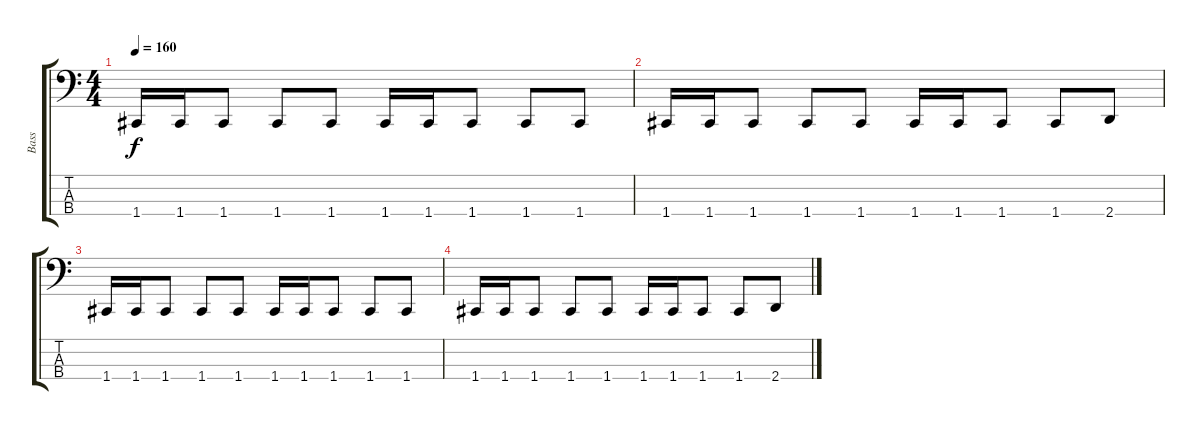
\track ("Bass" "Bass") {instrument electricbasspick}
\staff {score tabs}
\tuning (F2 C2 G1 C1) {hide}
\ts (4 4)
\tempo 160
\clef f4
\ks c
1.4.16{dy f} 1.4.16 1.4.8 1.4.8 1.4.8 1.4.16 1.4.16 1.4.8 1.4.8 1.4.8 |
1.4.16 1.4.16 1.4.8 1.4.8 1.4.8 1.4.16 1.4.16 1.4.8 1.4.8 2.4.8 |
1.4.16 1.4.16 1.4.8 1.4.8 1.4.8 1.4.16 1.4.16 1.4.8 1.4.8 1.4.8 |
1.4.16 1.4.16 1.4.8 1.4.8 1.4.8 1.4.16 1.4.16 1.4.8 1.4.8 2.4.8
